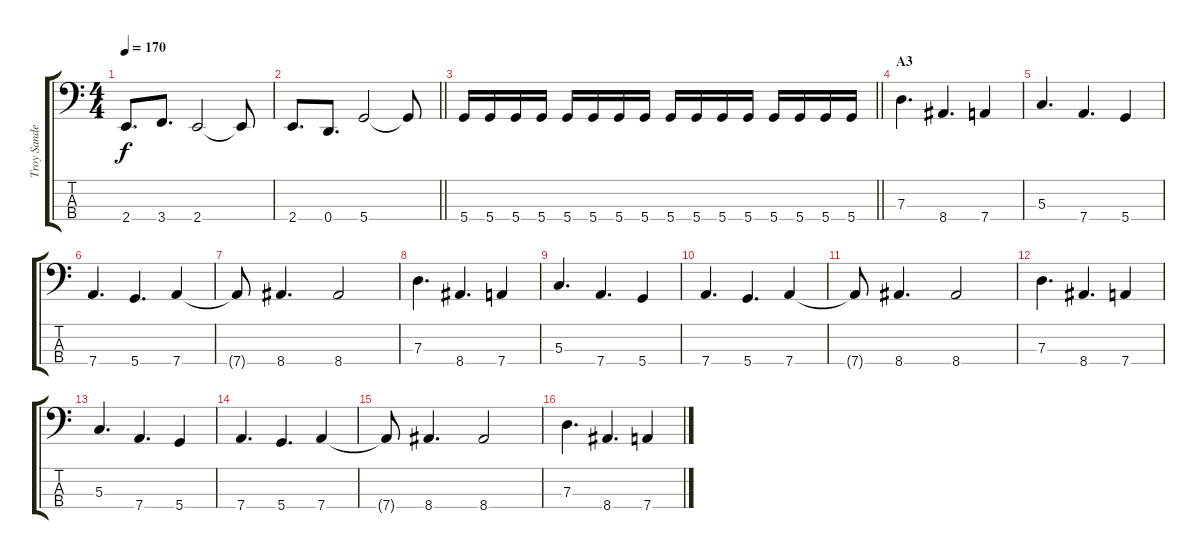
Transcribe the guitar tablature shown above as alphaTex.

\track ("Troy Sanders" "Troy Sande") {instrument electricbassfinger}
\staff {score tabs}
\tuning (F2 C2 G1 D1) {hide}
\ts (4 4)
\tempo 170
\clef f4
\ks c
2.4.8{d dy f} 3.4.8{d} 2.4.2 2.4{t}.8 |
\barLineRight lightlight
2.4.8{d} 0.4.8{d} 5.4.2 5.4{t}.8 |
\barLineRight lightlight
5.4.16 5.4.16 5.4.16 5.4.16 5.4.16 5.4.16 5.4.16 5.4.16 5.4.16 5.4.16 5.4.16 5.4.16 5.4.16 5.4.16 5.4.16 5.4.16 |
\section ("" "A3")
7.3.4{d} 8.4.4{d} 7.4.4 |
5.3.4{d} 7.4.4{d} 5.4.4 |
7.4.4{d} 5.4.4{d} 7.4.4 |
7.4{t}.8 8.4.4{d} 8.4.2 |
7.3.4{d} 8.4.4{d} 7.4.4 |
5.3.4{d} 7.4.4{d} 5.4.4 |
7.4.4{d} 5.4.4{d} 7.4.4 |
7.4{t}.8 8.4.4{d} 8.4.2 |
7.3.4{d} 8.4.4{d} 7.4.4 |
5.3.4{d} 7.4.4{d} 5.4.4 |
7.4.4{d} 5.4.4{d} 7.4.4 |
7.4{t}.8 8.4.4{d} 8.4.2 |
7.3.4{d} 8.4.4{d} 7.4.4
